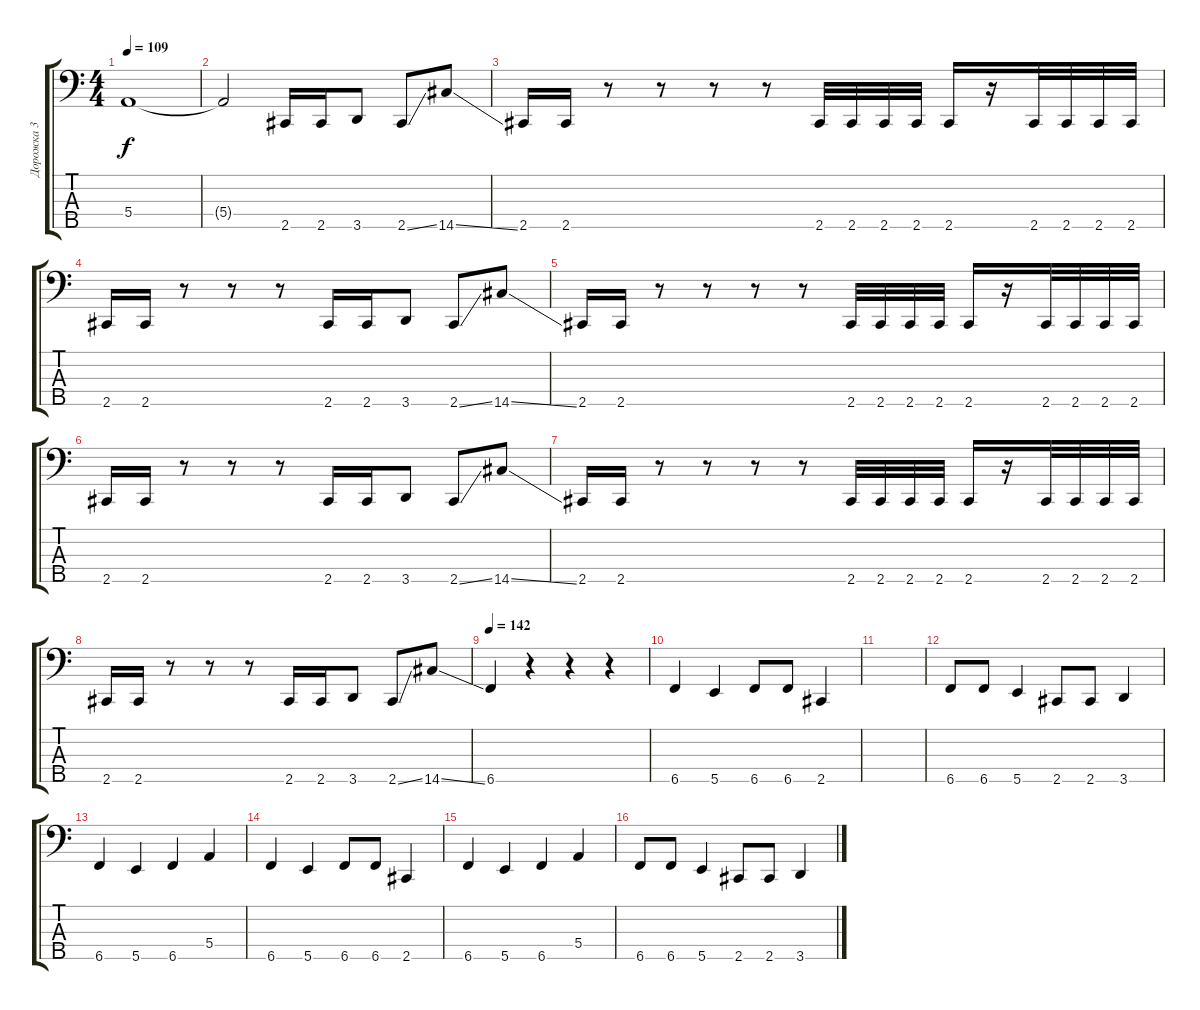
\track ("Дорожка 3" "Дорожка 3") {instrument electricbasspick}
\staff {score tabs}
\tuning (G2 D2 A1 E1 B0) {hide}
\ts (4 4)
\tempo 109
\clef f4
\ks c
5.4.1{dy f} |
5.4{t}.2 2.5.16 2.5.16 3.5.8 2.5{ss}.8 14.5{ss}.8 |
2.5.16 2.5.16 r.8 r.8 r.8 r.8 2.5.32 2.5.32 2.5.32 2.5.32 2.5.16 r.16 2.5.32 2.5.32 2.5.32 2.5.32 |
2.5.16 2.5.16 r.8 r.8 r.8 2.5.16 2.5.16 3.5.8 2.5{ss}.8 14.5{ss}.8 |
2.5.16 2.5.16 r.8 r.8 r.8 r.8 2.5.32 2.5.32 2.5.32 2.5.32 2.5.16 r.16 2.5.32 2.5.32 2.5.32 2.5.32 |
2.5.16 2.5.16 r.8 r.8 r.8 2.5.16 2.5.16 3.5.8 2.5{ss}.8 14.5{ss}.8 |
2.5.16 2.5.16 r.8 r.8 r.8 r.8 2.5.32 2.5.32 2.5.32 2.5.32 2.5.16 r.16 2.5.32 2.5.32 2.5.32 2.5.32 |
2.5.16 2.5.16 r.8 r.8 r.8 2.5.16 2.5.16 3.5.8 2.5{ss}.8 14.5{ss}.8 |
\tempo 142
6.5.4 r.4 r.4 r.4 |
6.5.4 5.5.4 6.5.8 6.5.8 2.5.4 |
|
6.5.8 6.5.8 5.5.4 2.5.8 2.5.8 3.5.4 |
6.5.4 5.5.4 6.5.4 5.4.4 |
6.5.4 5.5.4 6.5.8 6.5.8 2.5.4 |
6.5.4 5.5.4 6.5.4 5.4.4 |
6.5.8 6.5.8 5.5.4 2.5.8 2.5.8 3.5.4
